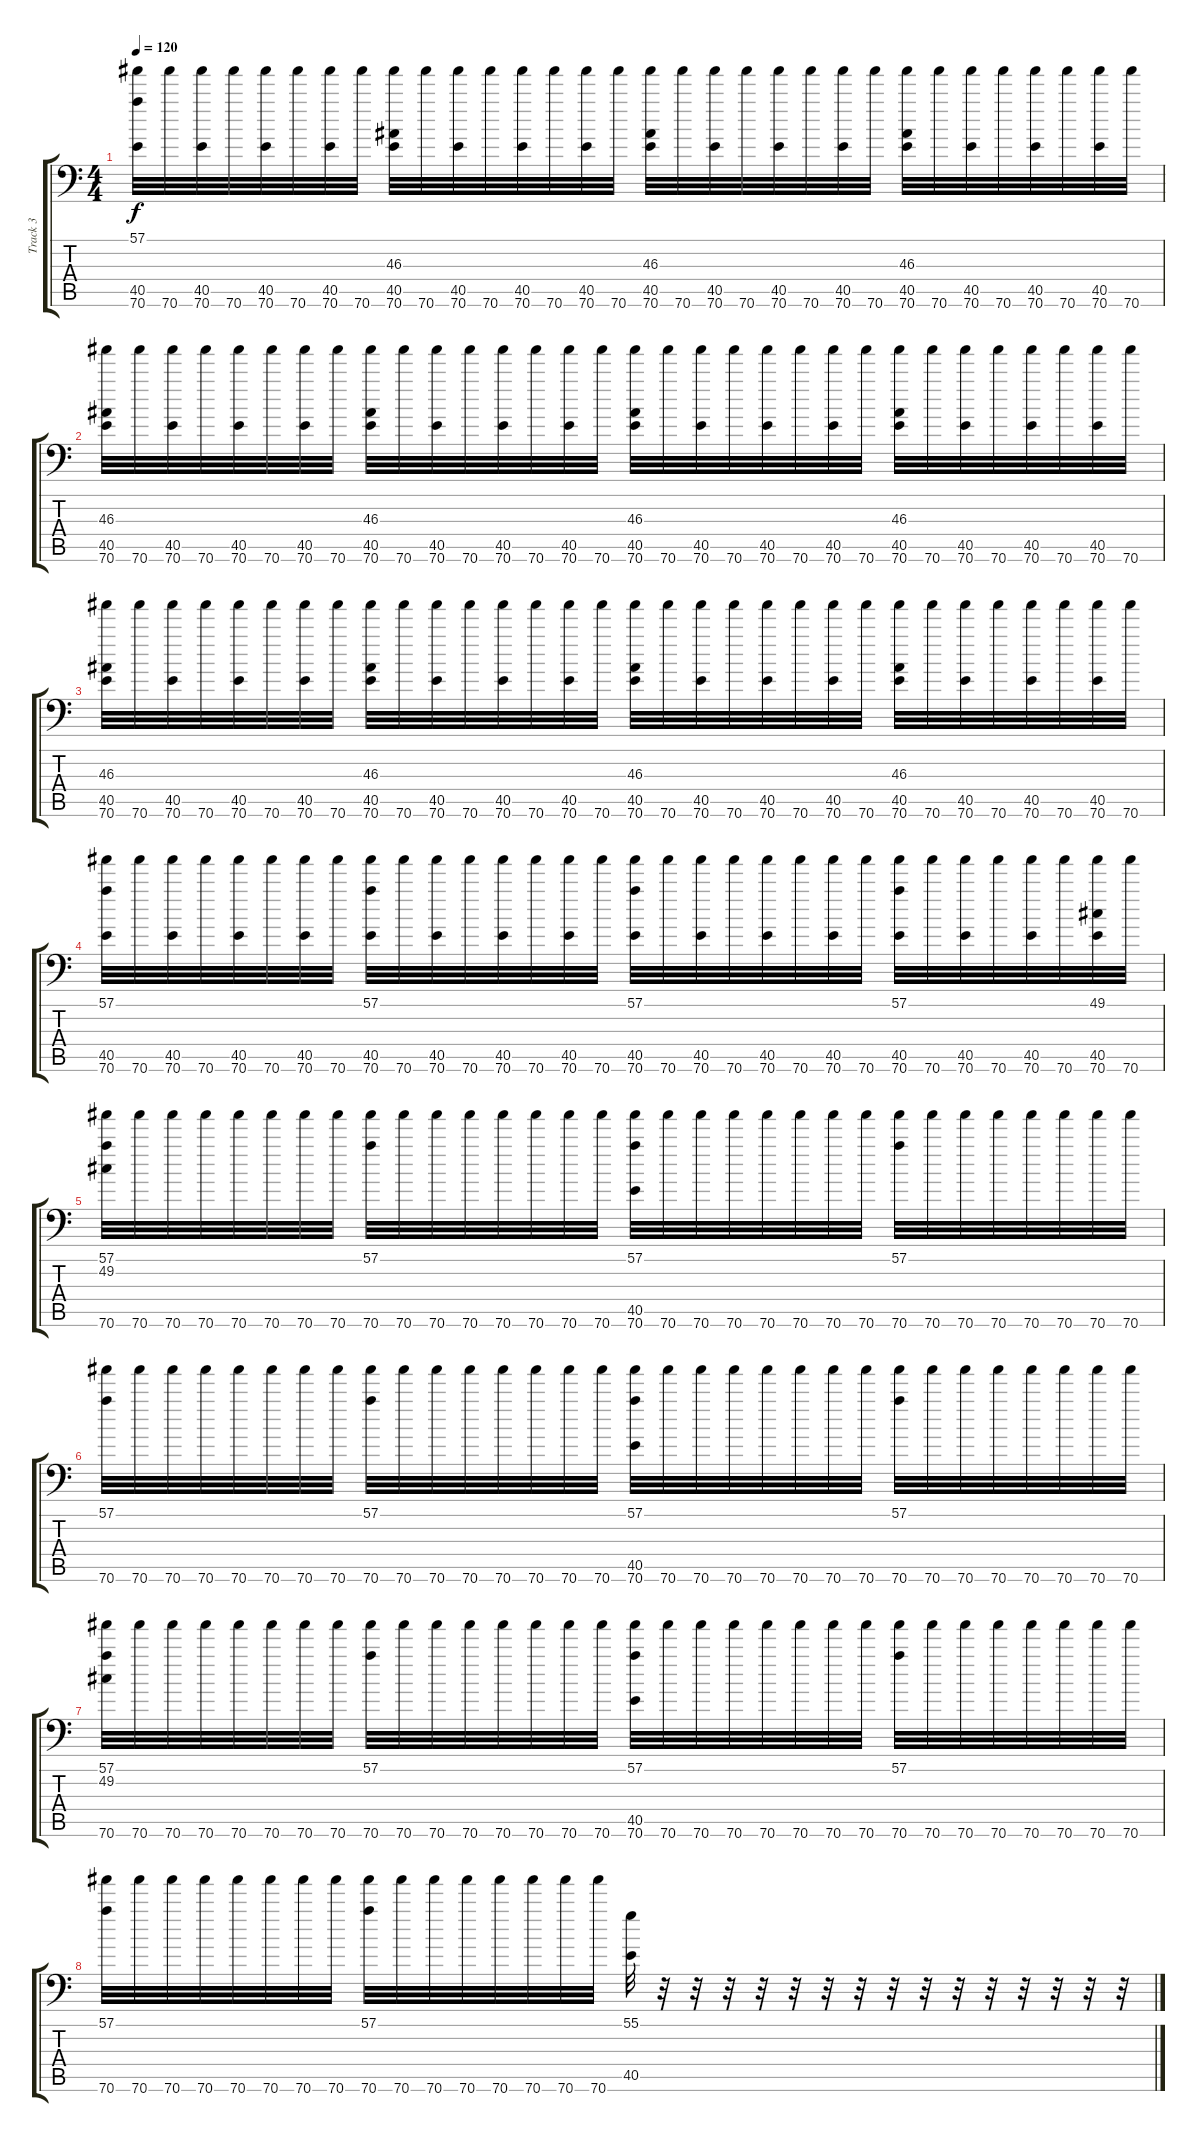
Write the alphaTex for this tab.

\track ("Track 3" "Track 3") {instrument acousticgrandpiano}
\staff {score tabs}
\tuning (C-1 C-1 C-1 C-1 C-1 C-1) {hide}
\ts (4 4)
\tempo 120
\clef f4
\ks c
(57.1 40.5 70.6).32{dy f} 70.6.32 (40.5 70.6).32 70.6.32 (40.5 70.6).32 70.6.32 (40.5 70.6).32 70.6.32 (46.3 40.5 70.6).32 70.6.32 (40.5 70.6).32 70.6.32 (40.5 70.6).32 70.6.32 (40.5 70.6).32 70.6.32 (46.3 40.5 70.6).32 70.6.32 (40.5 70.6).32 70.6.32 (40.5 70.6).32 70.6.32 (40.5 70.6).32 70.6.32 (46.3 40.5 70.6).32 70.6.32 (40.5 70.6).32 70.6.32 (40.5 70.6).32 70.6.32 (40.5 70.6).32 70.6.32 |
(46.3 40.5 70.6).32 70.6.32 (40.5 70.6).32 70.6.32 (40.5 70.6).32 70.6.32 (40.5 70.6).32 70.6.32 (46.3 40.5 70.6).32 70.6.32 (40.5 70.6).32 70.6.32 (40.5 70.6).32 70.6.32 (40.5 70.6).32 70.6.32 (46.3 40.5 70.6).32 70.6.32 (40.5 70.6).32 70.6.32 (40.5 70.6).32 70.6.32 (40.5 70.6).32 70.6.32 (46.3 40.5 70.6).32 70.6.32 (40.5 70.6).32 70.6.32 (40.5 70.6).32 70.6.32 (40.5 70.6).32 70.6.32 |
(46.3 40.5 70.6).32 70.6.32 (40.5 70.6).32 70.6.32 (40.5 70.6).32 70.6.32 (40.5 70.6).32 70.6.32 (46.3 40.5 70.6).32 70.6.32 (40.5 70.6).32 70.6.32 (40.5 70.6).32 70.6.32 (40.5 70.6).32 70.6.32 (46.3 40.5 70.6).32 70.6.32 (40.5 70.6).32 70.6.32 (40.5 70.6).32 70.6.32 (40.5 70.6).32 70.6.32 (46.3 40.5 70.6).32 70.6.32 (40.5 70.6).32 70.6.32 (40.5 70.6).32 70.6.32 (40.5 70.6).32 70.6.32 |
(57.1 40.5 70.6).32 70.6.32 (40.5 70.6).32 70.6.32 (40.5 70.6).32 70.6.32 (40.5 70.6).32 70.6.32 (57.1 40.5 70.6).32 70.6.32 (40.5 70.6).32 70.6.32 (40.5 70.6).32 70.6.32 (40.5 70.6).32 70.6.32 (57.1 40.5 70.6).32 70.6.32 (40.5 70.6).32 70.6.32 (40.5 70.6).32 70.6.32 (40.5 70.6).32 70.6.32 (57.1 40.5 70.6).32 70.6.32 (40.5 70.6).32 70.6.32 (40.5 70.6).32 70.6.32 (49.1 40.5 70.6).32 70.6.32 |
(57.1 49.2 70.6).32 70.6.32 70.6.32 70.6.32 70.6.32 70.6.32 70.6.32 70.6.32 (57.1 70.6).32 70.6.32 70.6.32 70.6.32 70.6.32 70.6.32 70.6.32 70.6.32 (57.1 40.5 70.6).32 70.6.32 70.6.32 70.6.32 70.6.32 70.6.32 70.6.32 70.6.32 (57.1 70.6).32 70.6.32 70.6.32 70.6.32 70.6.32 70.6.32 70.6.32 70.6.32 |
(57.1 70.6).32 70.6.32 70.6.32 70.6.32 70.6.32 70.6.32 70.6.32 70.6.32 (57.1 70.6).32 70.6.32 70.6.32 70.6.32 70.6.32 70.6.32 70.6.32 70.6.32 (57.1 40.5 70.6).32 70.6.32 70.6.32 70.6.32 70.6.32 70.6.32 70.6.32 70.6.32 (57.1 70.6).32 70.6.32 70.6.32 70.6.32 70.6.32 70.6.32 70.6.32 70.6.32 |
(57.1 49.2 70.6).32 70.6.32 70.6.32 70.6.32 70.6.32 70.6.32 70.6.32 70.6.32 (57.1 70.6).32 70.6.32 70.6.32 70.6.32 70.6.32 70.6.32 70.6.32 70.6.32 (57.1 40.5 70.6).32 70.6.32 70.6.32 70.6.32 70.6.32 70.6.32 70.6.32 70.6.32 (57.1 70.6).32 70.6.32 70.6.32 70.6.32 70.6.32 70.6.32 70.6.32 70.6.32 |
(57.1 70.6).32 70.6.32 70.6.32 70.6.32 70.6.32 70.6.32 70.6.32 70.6.32 (57.1 70.6).32 70.6.32 70.6.32 70.6.32 70.6.32 70.6.32 70.6.32 70.6.32 (55.1 40.5).32 r.32 r.32 r.32 r.32 r.32 r.32 r.32 r.32 r.32 r.32 r.32 r.32 r.32 r.32 r.32
